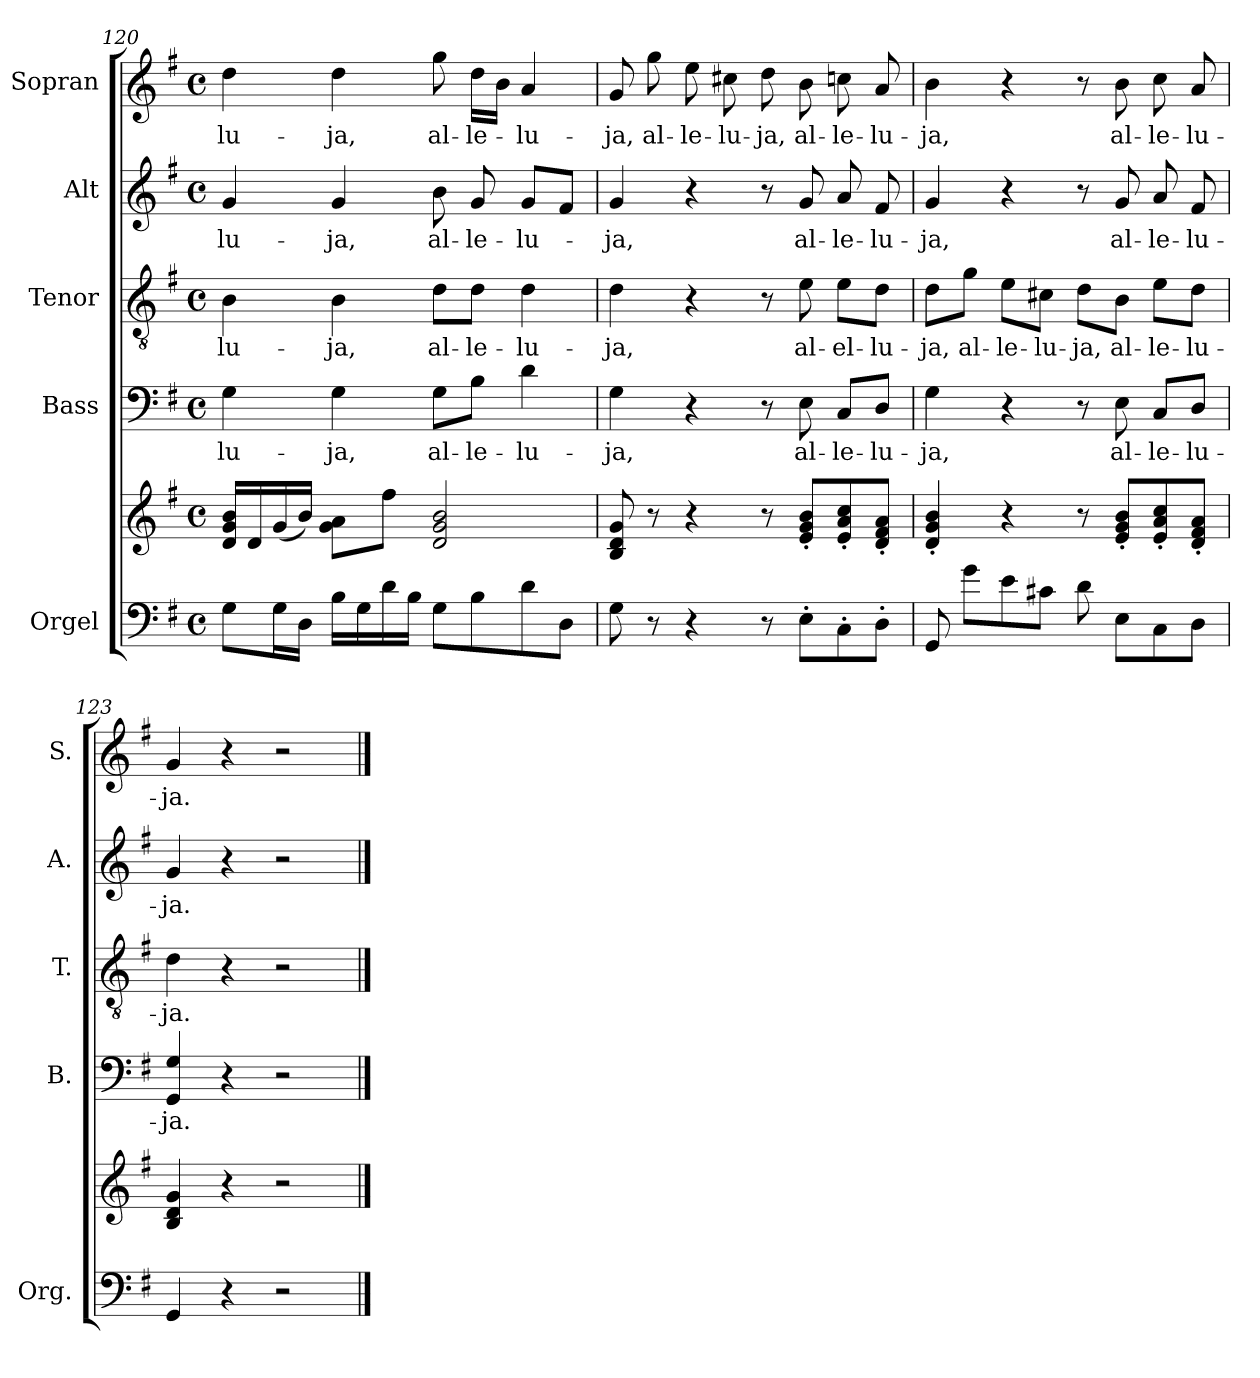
**kern	**kern	**kern	**text	**kern	**text	**kern	**text	**kern	**text
*part5	*part5	*part4	*part4	*part3	*part3	*part2	*part2	*part1	*part1
*staff6	*staff5	*staff4	*staff4	*staff3	*staff3	*staff2	*staff2	*staff1	*staff1
*I"Orgel	*	*I"Bass	*	*I"Tenor	*	*I"Alt	*	*I"Sopran	*
*I'Org.	*	*I'B.	*	*I'T.	*	*I'A.	*	*I'S.	*
!!LO:LB:g=z
*clefF4	*clefG2	*clefF4	*	*clefGv2	*	*clefG2	*	*clefG2	*
*k[f#]	*k[f#]	*k[f#]	*	*k[f#]	*	*k[f#]	*	*k[f#]	*
*G:	*G:	*G:	*	*G:	*	*G:	*	*G:	*
*M4/4	*M4/4	*M4/4	*	*M4/4	*	*M4/4	*	*M4/4	*
*met(c)	*met(c)	*met(c)	*	*met(c)	*	*met(c)	*	*met(c)	*
=120	=120	=120	=120	=120	=120	=120	=120	=120	=120
!	!	!	!LO:LY:b	!	!LO:LY:b	!	!LO:LY:b	!	!LO:LY:b
8G\L	16d/ 16g/ 16b/LL	4G\	-lu-	4B\	-lu-	4g/	-lu-	4dd\	-lu-
.	16d/	.	.	.	.	.	.	.	.
16G\L	(<16g/	.	.	.	.	.	.	.	.
16D\JJ	16b/JJ)	.	.	.	.	.	.	.	.
!	!	!	!LO:LY:b	!	!LO:LY:b	!	!LO:LY:b	!	!LO:LY:b
16B\LL	8g\ 8a\L	4G\	-ja,	4B\	-ja,	4g/	-ja,	4dd\	-ja,
16G\	.	.	.	.	.	.	.	.	.
16d\	8ff#\J	.	.	.	.	.	.	.	.
16B\JJ	.	.	.	.	.	.	.	.	.
!	!	!	!LO:LY:b	!	!LO:LY:b	!	!LO:LY:b	!	!LO:LY:b
8G\L	2d/ 2g/ 2b/	8G\L	al-	8d\L	al-	8b\	al-	8gg\	al-
!	!	!	!LO:LY:b	!	!LO:LY:b	!	!LO:LY:b	!	!LO:LY:b
8B\	.	8B\J	-le-	8d\J	-le-	8g/	-le-	16dd\LL	-le-
.	.	.	.	.	.	.	.	16b\JJ	.
!	!	!	!LO:LY:b	!	!LO:LY:b	!	!LO:LY:b	!	!LO:LY:b
8d\	.	4d\	-lu-	4d\	-lu-	8g/L	-lu-	4a/	-lu-
8D\J	.	.	.	.	.	8f#/J	.	.	.
=121	=121	=121	=121	=121	=121	=121	=121	=121	=121
!	!	!	!LO:LY:b	!	!LO:LY:b	!	!LO:LY:b	!	!LO:LY:b
8G\	8B/ 8d/ 8g/	4G\	-ja,	4d\	-ja,	4g/	-ja,	8g/	-ja,
!	!	!	!	!	!	!	!	!	!LO:LY:b
8r	8r	.	.	.	.	.	.	8gg\	al-
!	!	!	!	!	!	!	!	!	!LO:LY:b
4r	4r	4r	.	4r	.	4r	.	8ee\	-le-
!	!	!	!	!	!	!	!	!	!LO:LY:b
.	.	.	.	.	.	.	.	8cc#X\	-lu-
!	!	!	!	!	!	!	!	!	!LO:LY:b
8r	8r	8r	.	8r	.	8r	.	8dd\	-ja,
!	!	!	!LO:LY:b	!	!LO:LY:b	!	!LO:LY:b	!	!LO:LY:b
8E'>\L	8e/'< 8g/'< 8b/'<L	8E\	al-	8e\	al-	8g/	al-	8b\	al-
!	!	!	!LO:LY:b	!	!LO:LY:b	!	!LO:LY:b	!	!LO:LY:b
8C'>\	8e/'< 8a/'< 8cc/'<	8C/L	-le-	8e\L	-el-	8a/	-le-	8ccn\	-le-
!	!	!	!LO:LY:b	!	!LO:LY:b	!	!LO:LY:b	!	!LO:LY:b
8D'>\J	8d/'< 8f#/'< 8a/'<J	8D/J	-lu-	8d\J	-lu-	8f#/	-lu-	8a/	-lu-
=122	=122	=122	=122	=122	=122	=122	=122	=122	=122
!	!	!	!LO:LY:b	!	!LO:LY:b	!	!LO:LY:b	!	!LO:LY:b
8GG/	4d/'< 4g/'< 4b/'<	4G\	-ja,	8d\L	-ja,	4g/	-ja,	4b\	-ja,
!	!	!	!	!	!LO:LY:b	!	!	!	!
8g\L	.	.	.	8g\J	al-	.	.	.	.
!	!	!	!	!	!LO:LY:b	!	!	!	!
8e\	4r	4r	.	8e\L	-le-	4r	.	4r	.
!	!	!	!	!	!LO:LY:b	!	!	!	!
8c#X\J	.	.	.	8c#X\J	-lu-	.	.	.	.
!	!	!	!	!	!LO:LY:b	!	!	!	!
8d\	8r	8r	.	8d\L	-ja,	8r	.	8r	.
!	!	!	!LO:LY:b	!	!LO:LY:b	!	!LO:LY:b	!	!LO:LY:b
8E\L	8e/'< 8g/'< 8b/'<L	8E\	al-	8B\J	al-	8g/	al-	8b\	al-
!	!	!	!LO:LY:b	!	!LO:LY:b	!	!LO:LY:b	!	!LO:LY:b
8C\	8e/'< 8a/'< 8cc/'<	8C/L	-le-	8e\L	-le-	8a/	-le-	8cc\	-le-
!	!	!	!LO:LY:b	!	!LO:LY:b	!	!LO:LY:b	!	!LO:LY:b
8D\J	8d/'< 8f#/'< 8a/'<J	8D/J	-lu-	8d\J	-lu-	8f#/	-lu-	8a/	-lu-
=123	=123	=123	=123	=123	=123	=123	=123	=123	=123
!	!	!	!LO:LY:b	!	!LO:LY:b	!	!LO:LY:b	!	!LO:LY:b
4GG/	4B/ 4d/ 4g/	4GG/ 4G/	-ja.	4d\	-ja.	4g/	-ja.	4g/	-ja.
4r	4r	4r	.	4r	.	4r	.	4r	.
2r	2r	2r	.	2r	.	2r	.	2r	.
==	==	==	==	==	==	==	==	==	==
*-	*-	*-	*-	*-	*-	*-	*-	*-	*-
